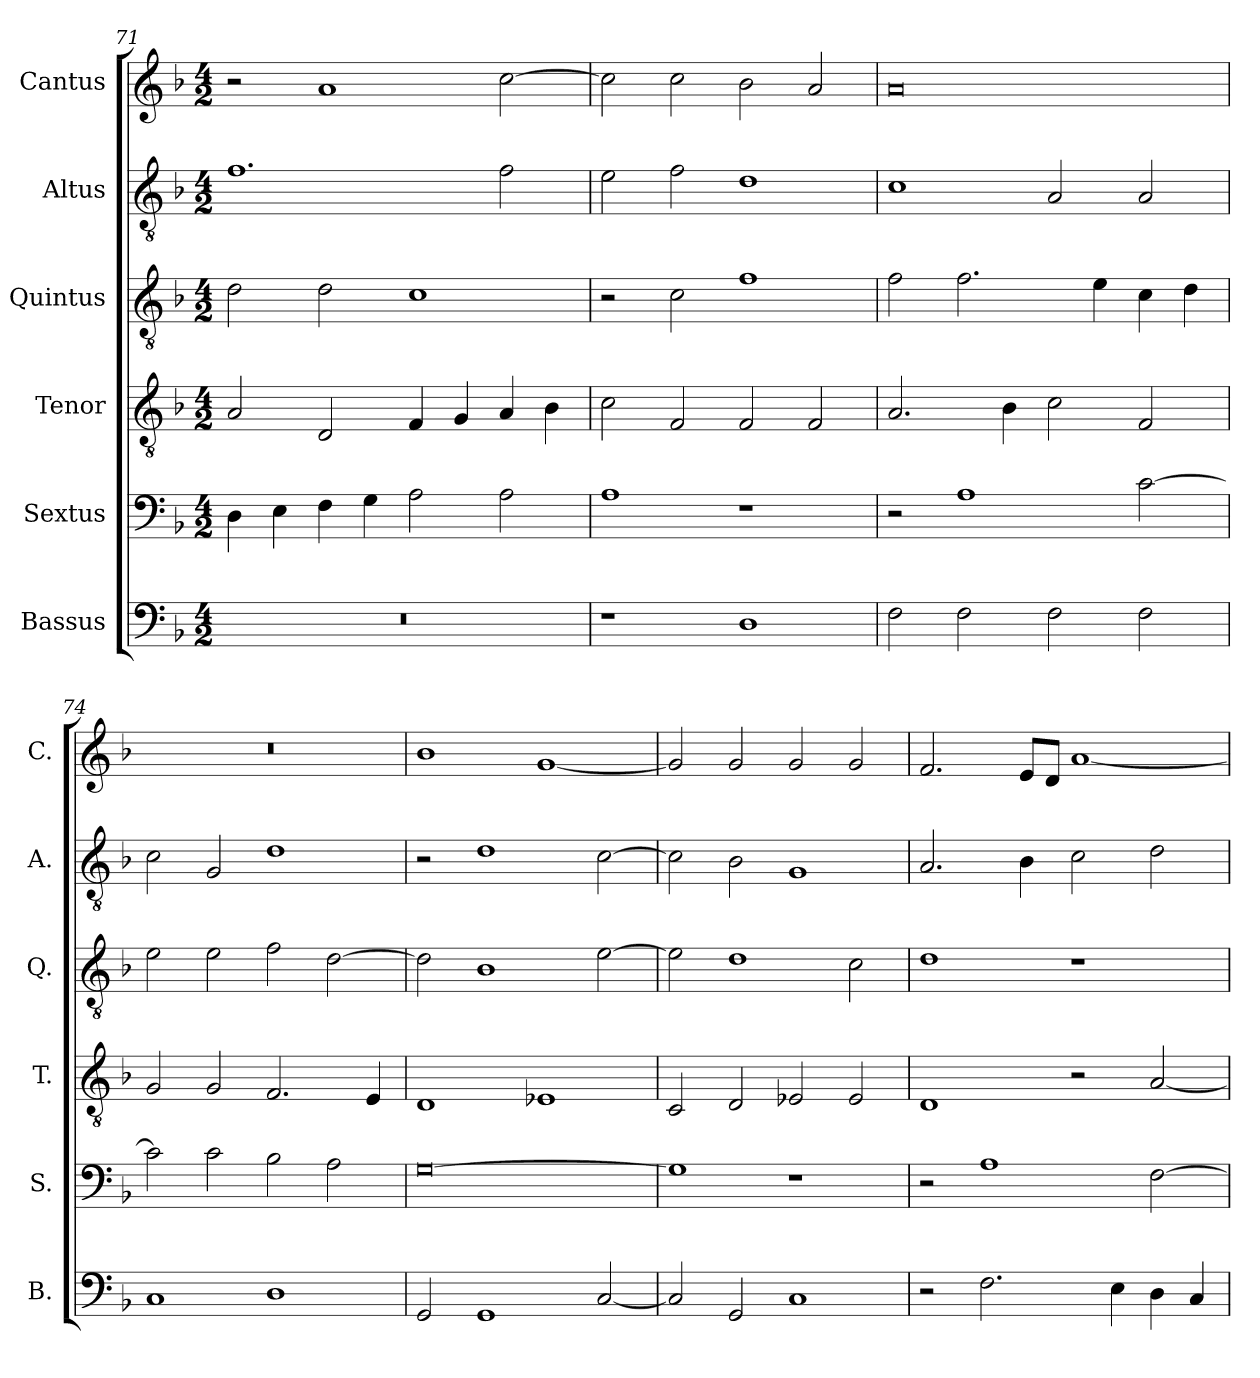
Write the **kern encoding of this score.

**kern	**kern	**kern	**kern	**kern	**kern
*part6	*part5	*part4	*part3	*part2	*part1
*staff6	*staff5	*staff4	*staff3	*staff2	*staff1
*I"Bassus	*I"Sextus	*I"Tenor	*I"Quintus	*I"Altus	*I"Cantus
*I'B.	*I'S.	*I'T.	*I'Q.	*I'A.	*I'C.
*clefF4	*clefF4	*clefGv2	*clefGv2	*clefGv2	*clefG2
*k[b-]	*k[b-]	*k[b-]	*k[b-]	*k[b-]	*k[b-]
*F:	*F:	*F:	*F:	*F:	*F:
*M4/2	*M4/2	*M4/2	*M4/2	*M4/2	*M4/2
=71	=71	=71	=71	=71	=71
0r	4D\	2A/	2d\	1.f	2r
.	4E\	.	.	.	.
.	4F\	2D/	2d\	.	1a
.	4G\	.	.	.	.
.	2A\	4F/	1c	.	.
.	.	4G/	.	.	.
.	2A\	4A/	.	2f\	[2cc\
.	.	4B-\	.	.	.
!!LO:LB:g=z
=72	=72	=72	=72	=72	=72
1r	1A	2c\	2r	2e\	2cc\]
.	.	2F/	2c\	2f\	2cc\
1D	1r	2F/	1f	1d	2b-\
.	.	2F/	.	.	2a/
=73	=73	=73	=73	=73	=73
2F\	2r	2.A/	2f\	1c	0a
2F\	1A	.	2.f\	.	.
.	.	4B-\	.	.	.
2F\	.	2c\	.	2A/	.
.	.	.	4e\	.	.
2F\	[2c\	2F/	4c\	2A/	.
.	.	.	4d\	.	.
=74	=74	=74	=74	=74	=74
1C	2c\]	2G/	2e\	2c\	0r
.	2c\	2G/	2e\	2G/	.
1D	2B-\	2.F/	2f\	1d	.
.	2A\	.	[2d\	.	.
.	.	4E/	.	.	.
=75	=75	=75	=75	=75	=75
2GG/	[0G	1D	2d\]	2r	1b-
1GG	.	.	1B-	1d	.
.	.	1E-X	.	.	[1g
[2C/	.	.	[2e\	[2c\	.
=76	=76	=76	=76	=76	=76
2C/]	1G]	2C/	2e\]	2c\]	2g/]
2GG/	.	2D/	1d	2B-\	2g/
1C	1r	2E-X/	.	1G	2g/
.	.	2E-/	2c\	.	2g/
=77	=77	=77	=77	=77	=77
2r	2r	1D	1d	2.A/	2.f/
2.F\	1A	.	.	.	.
.	.	.	.	4B-\	8e/L
.	.	.	.	.	8d/J
.	.	2r	1r	2c\	[1a
4E\	.	.	.	.	.
4D\	[2F\	[2A/	.	2d\	.
4C/	.	.	.	.	.
=	=	=	=	=	=
*-	*-	*-	*-	*-	*-
